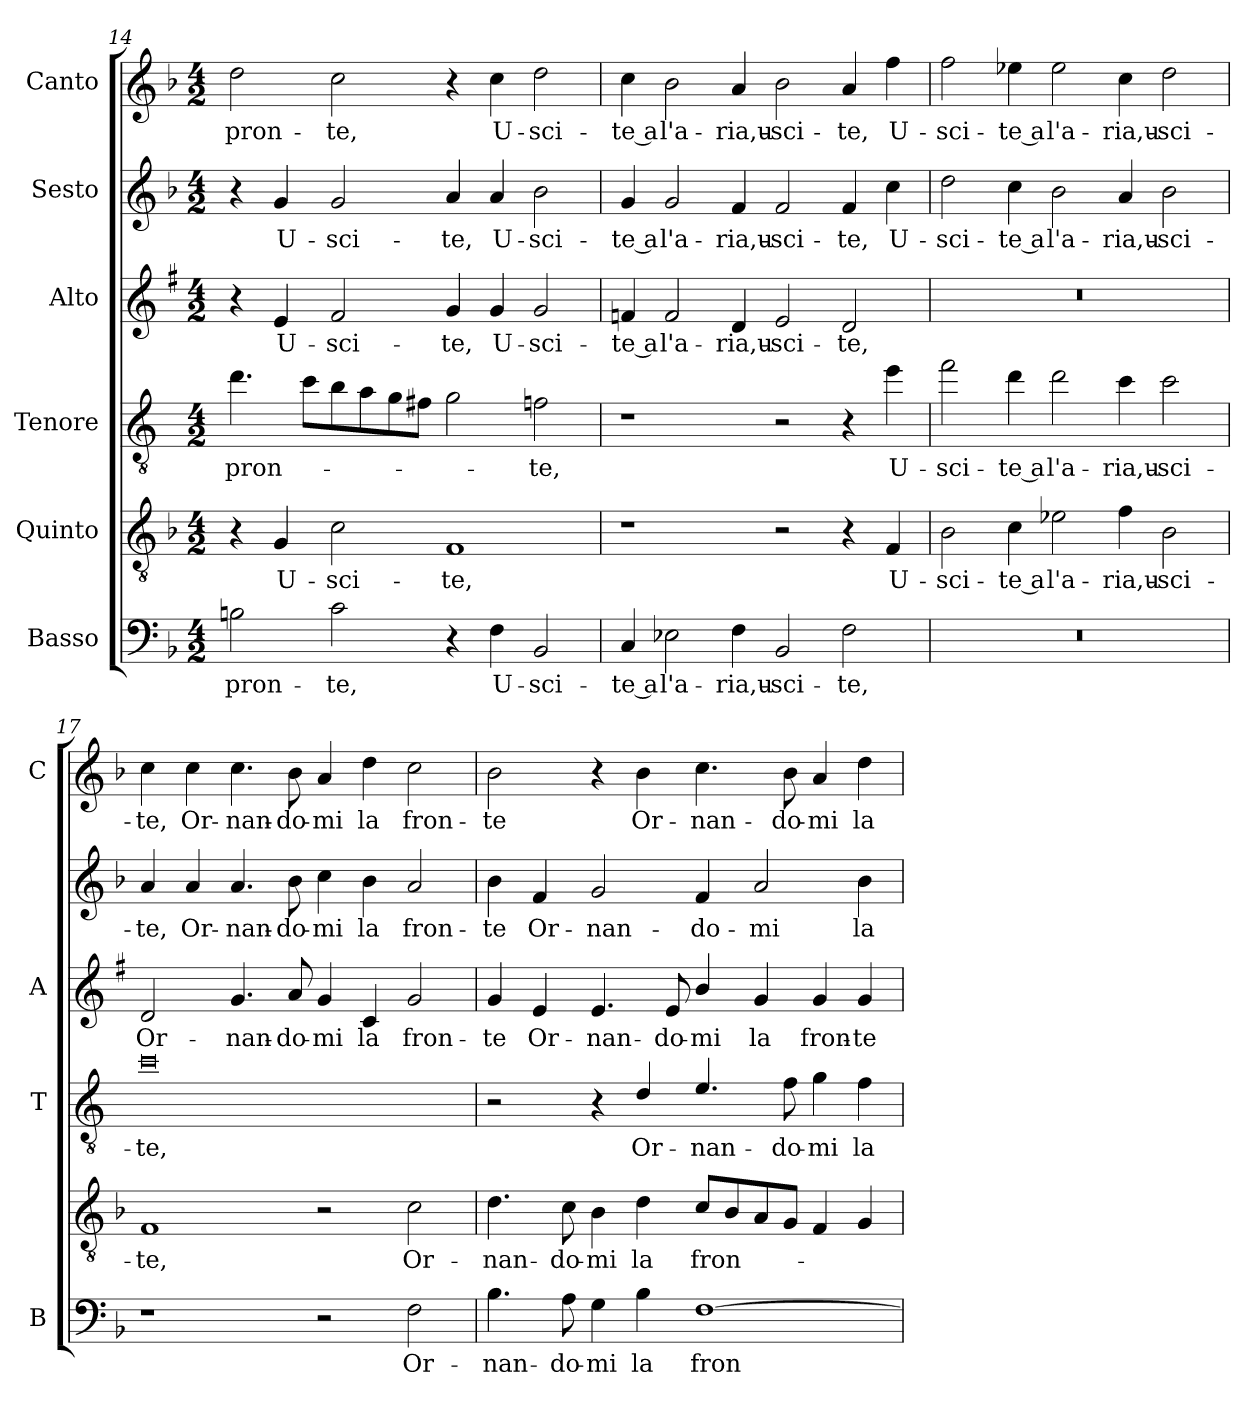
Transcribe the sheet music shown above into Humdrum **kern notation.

**kern	**text	**kern	**text	**kern	**text	**kern	**text	**kern	**text	**kern	**text
*part6	*part6	*part5	*part5	*part4	*part4	*part3	*part3	*part2	*part2	*part1	*part1
*staff6	*staff6	*staff5	*staff5	*staff4	*staff4	*staff3	*staff3	*staff2	*staff2	*staff1	*staff1
*I"Basso	*	*I"Quinto	*	*I"Tenore	*	*I"Alto	*	*I"Sesto	*	*I"Canto	*
*I'B	*	*	*	*I'T	*	*I'A	*	*	*	*I'C	*
*clefF4	*	*clefGv2	*	*clefGv2	*	*clefG2	*	*clefG2	*	*clefG2	*
*	*	*	*	*ITrd4c7	*	*ITrd1c2	*	*	*	*	*
*k[b-]	*	*k[b-]	*	*k[b-]	*	*k[b-]	*	*k[b-]	*	*k[b-]	*
*F:	*	*F:	*	*F:	*	*F:	*	*F:	*	*F:	*
*M4/2	*	*M4/2	*	*M4/2	*	*M4/2	*	*M4/2	*	*M4/2	*
=14	=14	=14	=14	=14	=14	=14	=14	=14	=14	=14	=14
!	!LO:LY:b	!	!	!	!LO:LY:b	!	!	!	!	!	!LO:LY:b
2Bn\	pron-	4r	.	4.g\	pron-	4r	.	4r	.	2dd\	pron-
!	!	!	!LO:LY:b	!	!	!	!LO:LY:b	!	!LO:LY:b	!	!
.	.	4G/	U-	.	.	4d/	U-	4g/	U-	.	.
.	.	.	.	8f\L	.	.	.	.	.	.	.
!	!LO:LY:b	!	!LO:LY:b	!	!	!	!LO:LY:b	!	!LO:LY:b	!	!LO:LY:b
2c\	-te,	2c\	-sci-	8e\	.	2e/	-sci-	2g/	-sci-	2cc\	-te,
.	.	.	.	8d\	.	.	.	.	.	.	.
.	.	.	.	8c\	.	.	.	.	.	.	.
.	.	.	.	8Bn\J	.	.	.	.	.	.	.
!	!	!	!LO:LY:b	!	!	!	!LO:LY:b	!	!LO:LY:b	!	!
4r	.	1F	-te,	2c\	.	4f/	-te,	4a/	-te,	4r	.
!	!LO:LY:b	!	!	!	!	!	!LO:LY:b	!	!LO:LY:b	!	!LO:LY:b
4F\	U-	.	.	.	.	4f/	U-	4a/	U-	4cc\	U-
!	!LO:LY:b	!	!	!	!LO:LY:b	!	!LO:LY:b	!	!LO:LY:b	!	!LO:LY:b
2BB-/	-sci-	.	.	2B-X\	-te,	2f/	-sci-	2b-\	-sci-	2dd\	-sci-
=15	=15	=15	=15	=15	=15	=15	=15	=15	=15	=15	=15
!	!LO:LY:b	!	!	!	!	!	!LO:LY:b	!	!LO:LY:b	!	!LO:LY:b
4C/	-te a	1r	.	1r	.	4e-X/	-te a	4g/	-te a	4cc\	-te a
!	!LO:LY:b	!	!	!	!	!	!LO:LY:b	!	!LO:LY:b	!	!LO:LY:b
2E-X\	l'a-	.	.	.	.	2e-/	l'a-	2g/	l'a-	2b-\	l'a-
!	!LO:LY:b	!	!	!	!	!	!LO:LY:b	!	!LO:LY:b	!	!LO:LY:b
4F\	-ria,u-	.	.	.	.	4c/	-ria,u-	4f/	-ria,u-	4a/	-ria,u-
!	!LO:LY:b	!	!	!	!	!	!LO:LY:b	!	!LO:LY:b	!	!LO:LY:b
2BB-/	-sci-	2r	.	2r	.	2d/	-sci-	2f/	-sci-	2b-\	-sci-
!	!LO:LY:b	!	!	!	!	!	!LO:LY:b	!	!LO:LY:b	!	!LO:LY:b
2F\	-te,	4r	.	4r	.	2c/	-te,	4f/	-te,	4a/	-te,
!	!	!	!LO:LY:b	!	!LO:LY:b	!	!	!	!LO:LY:b	!	!LO:LY:b
.	.	4F/	U-	4a\	U-	.	.	4cc\	U-	4ff\	U-
=16	=16	=16	=16	=16	=16	=16	=16	=16	=16	=16	=16
!	!	!	!LO:LY:b	!	!LO:LY:b	!	!	!	!LO:LY:b	!	!LO:LY:b
0r	.	2B-\	-sci-	2b-\	-sci-	0r	.	2dd\	-sci-	2ff\	-sci-
!	!	!	!LO:LY:b	!	!LO:LY:b	!	!	!	!LO:LY:b	!	!LO:LY:b
.	.	4c\	-te a	4g\	-te a	.	.	4cc\	-te a	4ee-X\	-te a
!	!	!	!LO:LY:b	!	!LO:LY:b	!	!	!	!LO:LY:b	!	!LO:LY:b
.	.	2e-X\	l'a-	2g\	l'a-	.	.	2b-\	l'a-	2ee-\	l'a-
!	!	!	!LO:LY:b	!	!LO:LY:b	!	!	!	!LO:LY:b	!	!LO:LY:b
.	.	4f\	-ria,u-	4f\	-ria,u-	.	.	4a/	-ria,u-	4cc\	-ria,u-
!	!	!	!LO:LY:b	!	!LO:LY:b	!	!	!	!LO:LY:b	!	!LO:LY:b
.	.	2B-\	-sci-	2f\	-sci-	.	.	2b-\	-sci-	2dd\	-sci-
!!LO:PB:g=z
=17	=17	=17	=17	=17	=17	=17	=17	=17	=17	=17	=17
!	!	!	!LO:LY:b	!	!LO:LY:b	!	!LO:LY:b	!	!LO:LY:b	!	!LO:LY:b
1r	.	1F	-te,	0f	-te,	2c/	Or-	4a/	-te,	4cc\	-te,
!	!	!	!	!	!	!	!	!	!LO:LY:b	!	!LO:LY:b
.	.	.	.	.	.	.	.	4a/	Or-	4cc\	Or-
!	!	!	!	!	!	!	!LO:LY:b	!	!LO:LY:b	!	!LO:LY:b
.	.	.	.	.	.	4.f/	-nan-	4.a/	-nan-	4.cc\	-nan-
!	!	!	!	!	!	!	!LO:LY:b	!	!LO:LY:b	!	!LO:LY:b
.	.	.	.	.	.	8g/	-do-	8b-\	-do-	8b-\	-do-
!	!	!	!	!	!	!	!LO:LY:b	!	!LO:LY:b	!	!LO:LY:b
2r	.	2r	.	.	.	4f/	-mi	4cc\	-mi	4a/	-mi
!	!	!	!	!	!	!	!LO:LY:b	!	!LO:LY:b	!	!LO:LY:b
.	.	.	.	.	.	4B-/	la	4b-\	la	4dd\	la
!	!LO:LY:b	!	!LO:LY:b	!	!	!	!LO:LY:b	!	!LO:LY:b	!	!LO:LY:b
2F\	Or-	2c\	Or-	.	.	2f/	fron-	2a/	fron-	2cc\	fron-
=18	=18	=18	=18	=18	=18	=18	=18	=18	=18	=18	=18
!	!LO:LY:b	!	!LO:LY:b	!	!	!	!LO:LY:b	!	!LO:LY:b	!	!LO:LY:b
4.B-\	-nan-	4.d\	-nan-	2r	.	4f/	-te	4b-\	-te	2b-\	-te
!	!	!	!	!	!	!	!LO:LY:b	!	!LO:LY:b	!	!
.	.	.	.	.	.	4d/	Or-	4f/	Or-	.	.
!	!LO:LY:b	!	!LO:LY:b	!	!	!	!	!	!	!	!
8A\	-do-	8c\	-do-	.	.	.	.	.	.	.	.
!	!LO:LY:b	!	!LO:LY:b	!	!	!	!LO:LY:b	!	!LO:LY:b	!	!
4G\	-mi	4B-\	-mi	4r	.	4.d/	-nan-	2g/	-nan-	4r	.
!	!LO:LY:b	!	!LO:LY:b	!	!LO:LY:b	!	!	!	!	!	!LO:LY:b
4B-\	la	4d\	la	4G/	Or-	.	.	.	.	4b-\	Or-
!	!	!	!	!	!	!	!LO:LY:b	!	!	!	!
.	.	.	.	.	.	8d/	-do-	.	.	.	.
!	!LO:LY:b	!	!LO:LY:b	!	!LO:LY:b	!	!LO:LY:b	!	!LO:LY:b	!	!LO:LY:b
[1F	fron-	8c/L	fron-	4.A/	-nan-	4a/	-mi	4f/	-do-	4.cc\	-nan-
.	.	8B-/	.	.	.	.	.	.	.	.	.
!	!	!	!	!	!	!	!LO:LY:b	!	!LO:LY:b	!	!
.	.	8A/	.	.	.	4f/	la	2a/	-mi	.	.
!	!	!	!	!	!LO:LY:b	!	!	!	!	!	!LO:LY:b
.	.	8G/J	.	8B-\	-do-	.	.	.	.	8b-\	-do-
!	!	!	!	!	!LO:LY:b	!	!LO:LY:b	!	!	!	!LO:LY:b
.	.	4F/	.	4c\	-mi	4f/	fron-	.	.	4a/	-mi
!	!	!	!	!	!LO:LY:b	!	!LO:LY:b	!	!LO:LY:b	!	!LO:LY:b
.	.	4G/	.	4B-\	la	4f/	-te	4b-\	la	4dd\	la
=	=	=	=	=	=	=	=	=	=	=	=
*-	*-	*-	*-	*-	*-	*-	*-	*-	*-	*-	*-
